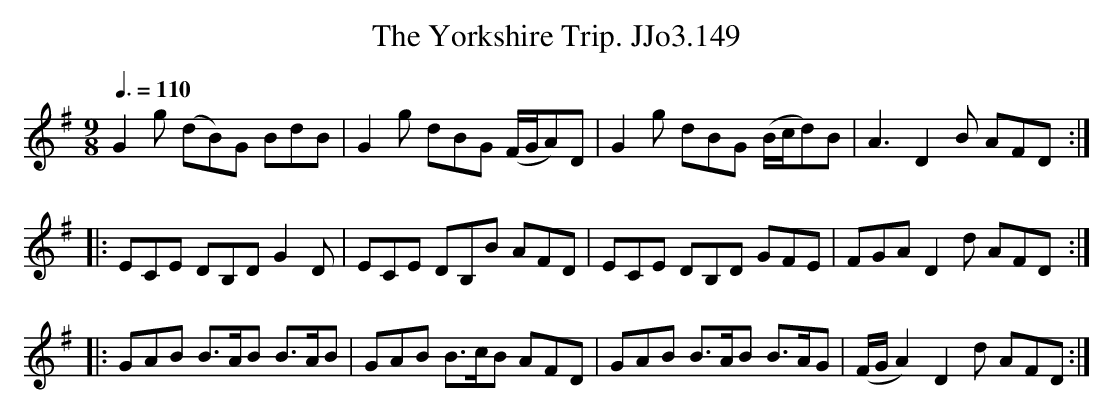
X:1
T:Yorkshire Trip. JJo3.149, The
M:9/8
L:1/8
Q:3/8=110
K:G
G2g (dB)G BdB | G2g dBG (F/G/A)D | G2g dBG (B/c/d)B | A3 D2B AFD :|
|: ECE DB,D G2D | ECE DB,B AFD | ECE DB,D GFE | FGA D2d AFD :|
|:GAB B>AB B>AB | GAB B>cB AFD | GAB B>AB B>AG | (F/G/A2) D2d AFD :|
